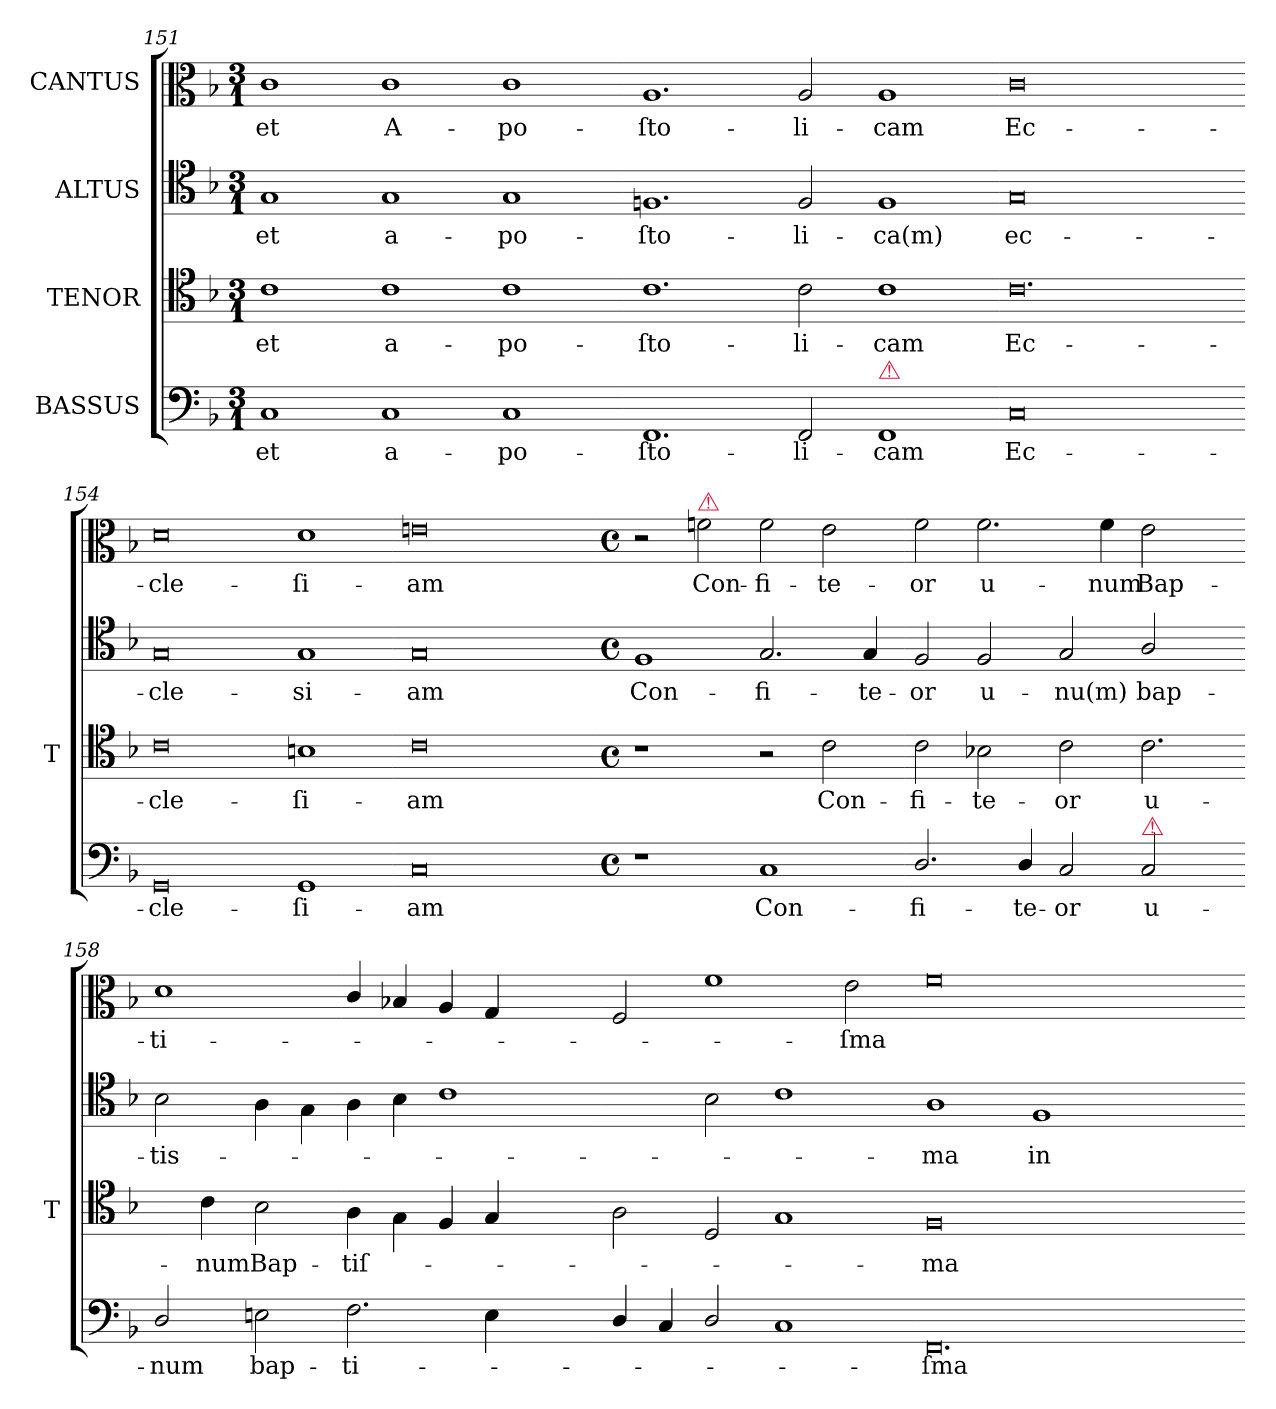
**kern	**text	**kern	**text	**kern	**text	**kern	**text
*part4	*part4	*part3	*part3	*part2	*part2	*part1	*part1
*staff4	*staff4	*staff3	*staff3	*staff2	*staff2	*staff1	*staff1
*I"BASSUS	*	*I"TENOR	*	*I"ALTUS	*	*I"CANTUS	*
*	*	*I'T	*	*	*	*	*
*clefF4	*	*clefC4	*	*clefC4	*	*clefC3	*
*k[b-]	*	*k[b-]	*	*k[b-]	*	*k[b-]	*
*M3/1	*	*M3/1	*	*M3/1	*	*M3/1	*
=151	=151	=151	=151	=151	=151	=151	=151
1C	et	1c	et	1G	et	1c	et
1C	a-	1c	a-	1G	a-	1c	A-
1C	-po-	1c	-po-	1G	-po-	1c	-po-
=152-	=152-	=152-	=152-	=152-	=152-	=152-	=152-
1.FF	-ſto-	1.c	-ſto-	1.Fn	-ſto-	1.A	-ſto-
2FF/	-li-	2c\	-li-	2F/	-li-	2A/	-li-
!LO:TX:a:color=crimson:t=⚠	!	!	!	!	!	!	!
1FF	-cam	1c	-cam	1F	-ca(m)	1A	-cam
=153-	=153-	=153-	=153-	=153-	=153-	=153-	=153-
!LO:N:vis=0	!	!	!	!LO:N:vis=0	!	!LO:N:vis=0	!
0.C	Ec-	0.c	Ec-	0.G	ec-	0.c	Ec-
=154-	=154-	=154-	=154-	=154-	=154-	=154-	=154-
0GG	-cle-	0c	-cle-	0G	-cle-	0d	-cle-
1GG	-ſi-	1Bn	-ſi-	1G	-si-	1d	-ſi-
=155-	=155-	=155-	=155-	=155-	=155-	=155-	=155-
!LO:N:vis=0	!	!LO:N:vis=0	!	!LO:N:vis=0	!	!LO:N:vis=0	!
0.C	-am	0.c	-am	0.G	-am	0.en	-am
=156-	=156-	=156-	=156-	=156-	=156-	=156-	=156-
*M2/1	*	*M2/1	*	*M2/1	*	*M2/1	*
*met(c)	*	*met(c)	*	*met(c)	*	*met(c)	*
1r	.	1r	.	1F	Con-	2r	.
!	!	!	!	!	!	!LO:TX:a:color=crimson:t=⚠	!
.	.	.	.	.	.	2fn\	Con-
1C	Con-	2r	.	2.G/	-fi-	2f\	-fi-
.	.	2c\	Con-	.	.	2e\	-te-
.	.	.	.	4G/	-te-	.	.
=157-	=157-	=157-	=157-	=157-	=157-	=157-	=157-
2.D/	-fi-	2c\	-fi-	2F/	-or	2f\	-or
.	.	2B-X\	-te-	2F/	u-	2.f\	u-
4D/	-te-	.	.	.	.	.	.
2C/	-or	2c\	-or	2G/	-nu(m)	.	.
.	.	.	.	.	.	4f\	-num
!LO:TX:a:color=crimson:t=⚠	!	!	!	!	!	!	!
2C/	u-	2.c\	u-	2A/	bap-	2e\	Bap-
4ryy	.	.	.	4ryy	.	4ryy	.
=158-	=158-	=158-	=158-	=158-	=158-	=158-	=158-
2D/	-num	4ryy	.	2B-\	-tis-	1d	-ti-
.	.	4c\	-num	.	.	.	.
2En\	bap-	2B-\	Bap-	4A\	.	.	.
.	.	.	.	4G\	.	.	.
2.F\	-ti-	4A\	-tiſ-	4A\	.	4c/	.
.	.	4G\	.	4B-\	.	4B-X/	.
.	.	4F/	.	1c\	.	4A/	.
4E\	.	4G/	.	.	.	4G/	.
2ryy	.	2ryy	.	.	.	2ryy	.
=159-	=159-	=159-	=159-	=159-	=159-	=159-	=159-
4D/	.	2A\	.	2ryy	.	2F/	.
4C/	.	.	.	.	.	.	.
2D/	.	2D/	.	2B-\	.	1f	.
1C	.	1G	.	1c	.	.	.
.	.	.	.	.	.	2e\	-ſma
=160-	=160-	=160-	=160-	=160-	=160-	=160-	=160-
0.FF	-ſma	0F	-ma	1A	-ma	0f	.
.	.	.	.	1F	in	.	.
.	.	1ryy	.	1ryy	.	1ryy	.
=-	=-	=-	=-	=-	=-	=-	=-
*-	*-	*-	*-	*-	*-	*-	*-
